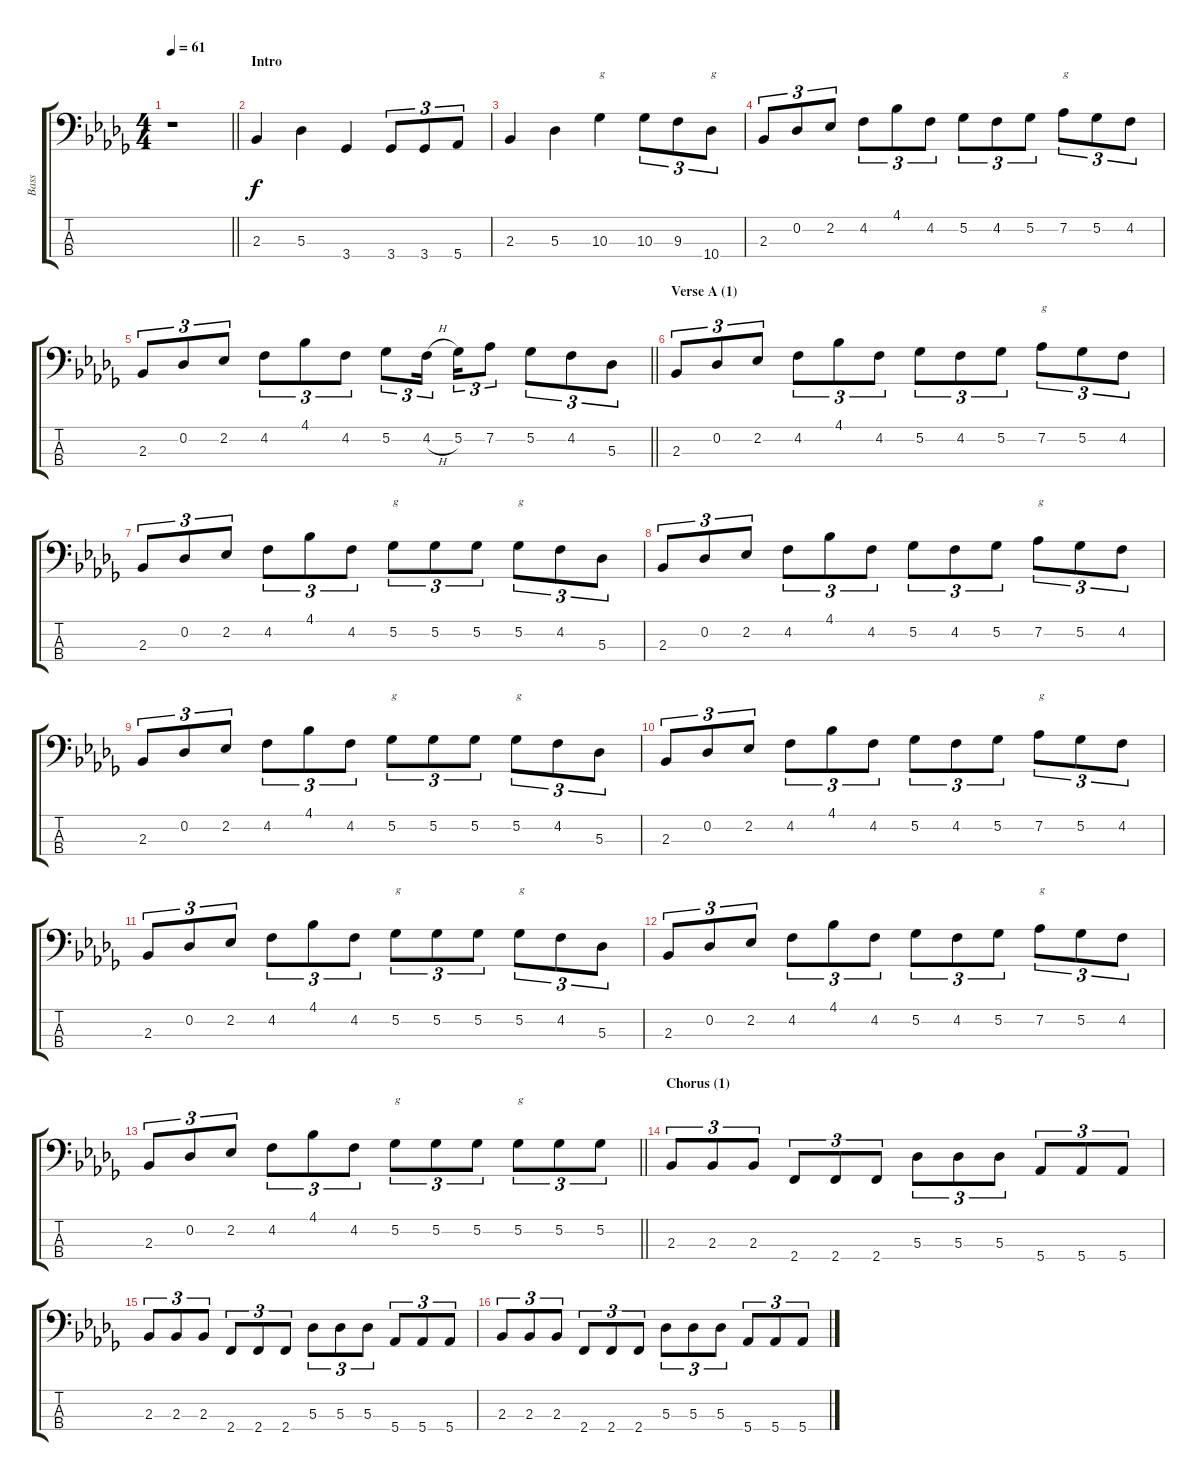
\track ("Bass" "Bass") {instrument electricbasspick}
\staff {score tabs}
\tuning (Gb2 Db2 Ab1 Eb1) {hide}
\ts (4 4)
\tempo 61
\clef f4
\barLineRight lightlight
\ks bbminor
r.1{dy f instrument electricbasspick} |
\section ("" "Intro")
2.3.4 5.3.4 3.4.4 3.4.8{tu (3 2)} 3.4.8{tu (3 2)} 5.4.8{tu (3 2)} |
2.3.4 5.3.4 10.3.4{txt "g"} 10.3.8{tu (3 2)} 9.3.8{tu (3 2)} 10.4.8{tu (3 2) txt "g"} |
2.3.8{tu (3 2)} 0.2.8{tu (3 2)} 2.2.8{tu (3 2)} 4.2.8{tu (3 2)} 4.1.8{tu (3 2)} 4.2.8{tu (3 2)} 5.2.8{tu (3 2)} 4.2.8{tu (3 2)} 5.2.8{tu (3 2)} 7.2.8{tu (3 2) txt "g"} 5.2.8{tu (3 2)} 4.2.8{tu (3 2)} |
\barLineRight lightlight
2.3.8{tu (3 2)} 0.2.8{tu (3 2)} 2.2.8{tu (3 2)} 4.2.8{tu (3 2)} 4.1.8{tu (3 2)} 4.2.8{tu (3 2)} 5.2.8{tu (3 2)} 4.2{h}.16{tu (3 2)} 5.2.16{tu (3 2)} 7.2.8{tu (3 2)} 5.2.8{tu (3 2)} 4.2.8{tu (3 2)} 5.3.8{tu (3 2)} |
\section ("" "Verse A (1)")
2.3.8{tu (3 2)} 0.2.8{tu (3 2)} 2.2.8{tu (3 2)} 4.2.8{tu (3 2)} 4.1.8{tu (3 2)} 4.2.8{tu (3 2)} 5.2.8{tu (3 2)} 4.2.8{tu (3 2)} 5.2.8{tu (3 2)} 7.2.8{tu (3 2) txt "g"} 5.2.8{tu (3 2)} 4.2.8{tu (3 2)} |
2.3.8{tu (3 2)} 0.2.8{tu (3 2)} 2.2.8{tu (3 2)} 4.2.8{tu (3 2)} 4.1.8{tu (3 2)} 4.2.8{tu (3 2)} 5.2.8{tu (3 2) txt "g"} 5.2.8{tu (3 2)} 5.2.8{tu (3 2)} 5.2.8{tu (3 2) txt "g"} 4.2.8{tu (3 2)} 5.3.8{tu (3 2)} |
2.3.8{tu (3 2)} 0.2.8{tu (3 2)} 2.2.8{tu (3 2)} 4.2.8{tu (3 2)} 4.1.8{tu (3 2)} 4.2.8{tu (3 2)} 5.2.8{tu (3 2)} 4.2.8{tu (3 2)} 5.2.8{tu (3 2)} 7.2.8{tu (3 2) txt "g"} 5.2.8{tu (3 2)} 4.2.8{tu (3 2)} |
2.3.8{tu (3 2)} 0.2.8{tu (3 2)} 2.2.8{tu (3 2)} 4.2.8{tu (3 2)} 4.1.8{tu (3 2)} 4.2.8{tu (3 2)} 5.2.8{tu (3 2) txt "g"} 5.2.8{tu (3 2)} 5.2.8{tu (3 2)} 5.2.8{tu (3 2) txt "g"} 4.2.8{tu (3 2)} 5.3.8{tu (3 2)} |
2.3.8{tu (3 2)} 0.2.8{tu (3 2)} 2.2.8{tu (3 2)} 4.2.8{tu (3 2)} 4.1.8{tu (3 2)} 4.2.8{tu (3 2)} 5.2.8{tu (3 2)} 4.2.8{tu (3 2)} 5.2.8{tu (3 2)} 7.2.8{tu (3 2) txt "g"} 5.2.8{tu (3 2)} 4.2.8{tu (3 2)} |
2.3.8{tu (3 2)} 0.2.8{tu (3 2)} 2.2.8{tu (3 2)} 4.2.8{tu (3 2)} 4.1.8{tu (3 2)} 4.2.8{tu (3 2)} 5.2.8{tu (3 2) txt "g"} 5.2.8{tu (3 2)} 5.2.8{tu (3 2)} 5.2.8{tu (3 2) txt "g"} 4.2.8{tu (3 2)} 5.3.8{tu (3 2)} |
2.3.8{tu (3 2)} 0.2.8{tu (3 2)} 2.2.8{tu (3 2)} 4.2.8{tu (3 2)} 4.1.8{tu (3 2)} 4.2.8{tu (3 2)} 5.2.8{tu (3 2)} 4.2.8{tu (3 2)} 5.2.8{tu (3 2)} 7.2.8{tu (3 2) txt "g"} 5.2.8{tu (3 2)} 4.2.8{tu (3 2)} |
\barLineRight lightlight
2.3.8{tu (3 2)} 0.2.8{tu (3 2)} 2.2.8{tu (3 2)} 4.2.8{tu (3 2)} 4.1.8{tu (3 2)} 4.2.8{tu (3 2)} 5.2.8{tu (3 2) txt "g"} 5.2.8{tu (3 2)} 5.2.8{tu (3 2)} 5.2.8{tu (3 2) txt "g"} 5.2.8{tu (3 2)} 5.2.8{tu (3 2)} |
\section ("" "Chorus (1)")
2.3.8{tu (3 2)} 2.3.8{tu (3 2)} 2.3.8{tu (3 2)} 2.4.8{tu (3 2)} 2.4.8{tu (3 2)} 2.4.8{tu (3 2)} 5.3.8{tu (3 2)} 5.3.8{tu (3 2)} 5.3.8{tu (3 2)} 5.4.8{tu (3 2)} 5.4.8{tu (3 2)} 5.4.8{tu (3 2)} |
2.3.8{tu (3 2)} 2.3.8{tu (3 2)} 2.3.8{tu (3 2)} 2.4.8{tu (3 2)} 2.4.8{tu (3 2)} 2.4.8{tu (3 2)} 5.3.8{tu (3 2)} 5.3.8{tu (3 2)} 5.3.8{tu (3 2)} 5.4.8{tu (3 2)} 5.4.8{tu (3 2)} 5.4.8{tu (3 2)} |
2.3.8{tu (3 2)} 2.3.8{tu (3 2)} 2.3.8{tu (3 2)} 2.4.8{tu (3 2)} 2.4.8{tu (3 2)} 2.4.8{tu (3 2)} 5.3.8{tu (3 2)} 5.3.8{tu (3 2)} 5.3.8{tu (3 2)} 5.4.8{tu (3 2)} 5.4.8{tu (3 2)} 5.4.8{tu (3 2)}
